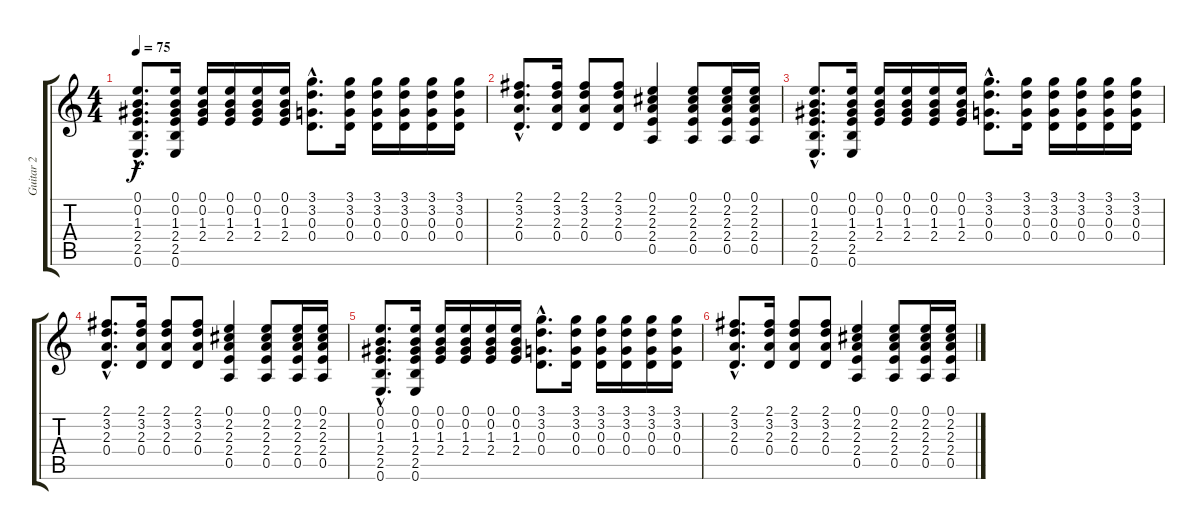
\track ("Guitar 2" "Guitar 2") {instrument acousticguitarsteel}
\staff {score tabs}
\tuning (E4 B3 G3 D3 A2 E2) {hide}
\ts (4 4)
\tempo 75
\clef g2
\ks c
(0.1{hac} 0.2{hac} 1.3{hac} 2.4{hac} 2.5{hac} 0.6{hac}).8{d dy f} (0.1 0.2 1.3 2.4 2.5 0.6).16 (0.1 0.2 1.3 2.4).16 (0.1 0.2 1.3 2.4).16 (0.1 0.2 1.3 2.4).16 (0.1 0.2 1.3 2.4).16 (3.1{hac} 3.2{hac} 0.3{hac} 0.4{hac}).8{d} (3.1 3.2 0.3 0.4).16 (3.1 3.2 0.3 0.4).16 (3.1 3.2 0.3 0.4).16 (3.1 3.2 0.3 0.4).16 (3.1 3.2 0.3 0.4).16 |
(2.1{hac} 3.2{hac} 2.3{hac} 0.4{hac}).8{d} (2.1 3.2 2.3 0.4).16 (2.1 3.2 2.3 0.4).8 (2.1 3.2 2.3 0.4).8 (0.1 2.2 2.3 2.4 0.5).4 (0.1 2.2 2.3 2.4 0.5).8 (0.1 2.2 2.3 2.4 0.5).16 (0.1 2.2 2.3 2.4 0.5).16 |
(0.1{hac} 0.2{hac} 1.3{hac} 2.4{hac} 2.5{hac} 0.6{hac}).8{d} (0.1 0.2 1.3 2.4 2.5 0.6).16 (0.1 0.2 1.3 2.4).16 (0.1 0.2 1.3 2.4).16 (0.1 0.2 1.3 2.4).16 (0.1 0.2 1.3 2.4).16 (3.1{hac} 3.2{hac} 0.3{hac} 0.4{hac}).8{d} (3.1 3.2 0.3 0.4).16 (3.1 3.2 0.3 0.4).16 (3.1 3.2 0.3 0.4).16 (3.1 3.2 0.3 0.4).16 (3.1 3.2 0.3 0.4).16 |
(2.1{hac} 3.2{hac} 2.3{hac} 0.4{hac}).8{d} (2.1 3.2 2.3 0.4).16 (2.1 3.2 2.3 0.4).8 (2.1 3.2 2.3 0.4).8 (0.1 2.2 2.3 2.4 0.5).4 (0.1 2.2 2.3 2.4 0.5).8 (0.1 2.2 2.3 2.4 0.5).16 (0.1 2.2 2.3 2.4 0.5).16 |
(0.1{hac} 0.2{hac} 1.3{hac} 2.4{hac} 2.5{hac} 0.6{hac}).8{d} (0.1 0.2 1.3 2.4 2.5 0.6).16 (0.1 0.2 1.3 2.4).16 (0.1 0.2 1.3 2.4).16 (0.1 0.2 1.3 2.4).16 (0.1 0.2 1.3 2.4).16 (3.1{hac} 3.2{hac} 0.3{hac} 0.4{hac}).8{d} (3.1 3.2 0.3 0.4).16 (3.1 3.2 0.3 0.4).16 (3.1 3.2 0.3 0.4).16 (3.1 3.2 0.3 0.4).16 (3.1 3.2 0.3 0.4).16 |
(2.1{hac} 3.2{hac} 2.3{hac} 0.4{hac}).8{d} (2.1 3.2 2.3 0.4).16 (2.1 3.2 2.3 0.4).8 (2.1 3.2 2.3 0.4).8 (0.1 2.2 2.3 2.4 0.5).4 (0.1 2.2 2.3 2.4 0.5).8 (0.1 2.2 2.3 2.4 0.5).16 (0.1 2.2 2.3 2.4 0.5).16
